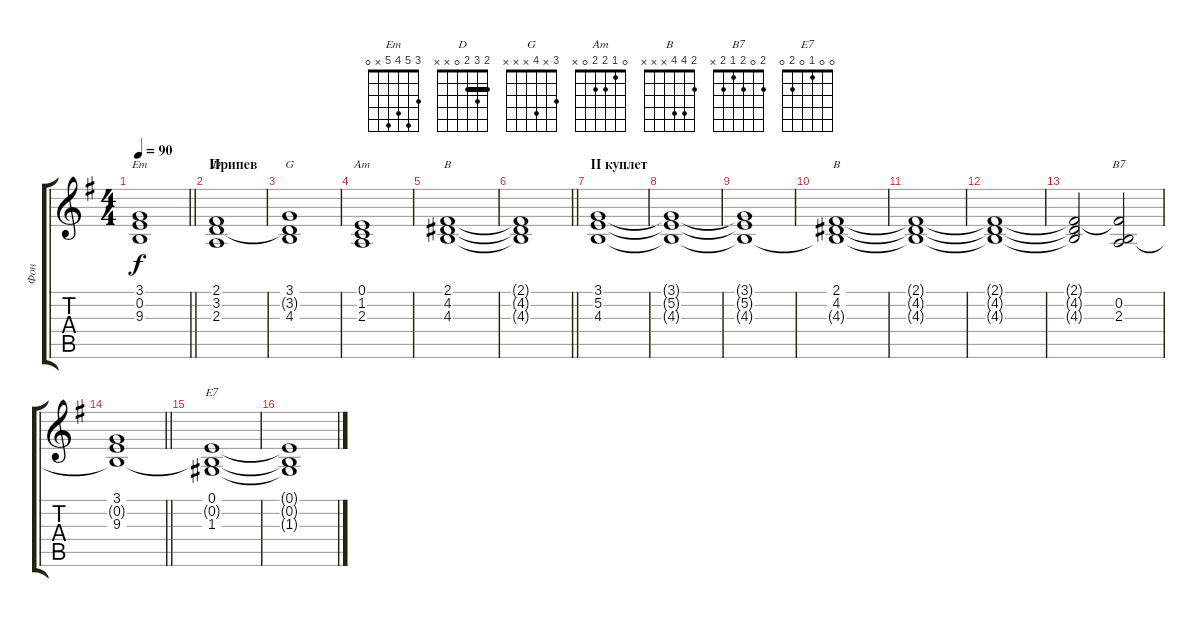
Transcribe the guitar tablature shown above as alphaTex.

\track ("Фон" "Фон") {instrument pad2warm}
\staff {score tabs}
\tuning (E4 B3 G3 D3 A2 E2) {hide}
\chord ("Em" 3 5 4 5 x 0)
\chord ("D" 2 3 2 0 x x) {barre 2}
\chord ("G" 3 x 4 x x x)
\chord ("Am" 0 1 2 2 0 x)
\chord ("B" 2 0 x 1 2 x)
\chord ("B" 2 4 4 x x x)
\chord ("B7" 2 0 2 1 2 x)
\chord ("E7" 0 0 1 0 2 0)
\ts (4 4)
\tempo 90
\clef g2
\barLineRight lightlight
\ks eminor
(3.1 0.2{t} 9.3).1{ch "Em" dy f} |
\section ("" "Припев")
(2.1 3.2 2.3).1{ch "D"} |
(3.1 3.2{t} 4.3).1{ch "G"} |
(0.1 1.2 2.3).1{ch "Am"} |
(2.1 4.2 4.3).1{ch "B"} |
\barLineRight lightlight
(2.1{t} 4.2{t} 4.3{t}).1 |
\section ("" "II куплет")
(3.1 5.2 4.3).1 |
(3.1{t} 5.2{t} 4.3{t}).1 |
(3.1{t} 5.2{t} 4.3{t}).1 |
(2.1 4.2 4.3{t}).1{ch "B"} |
(2.1{t} 4.2{t} 4.3{t}).1 |
(2.1{t} 4.2{t} 4.3{t}).1 |
(2.1{t} 4.2{t} 4.3{t}).2 (2.1{t} 0.2 2.3).2{ch "B7"} |
\barLineRight lightlight
(3.1 0.2{t} 9.3).1 |
(0.1 0.2{t} 1.3).1{ch "E7"} |
(0.1{t} 0.2{t} 1.3{t}).1
